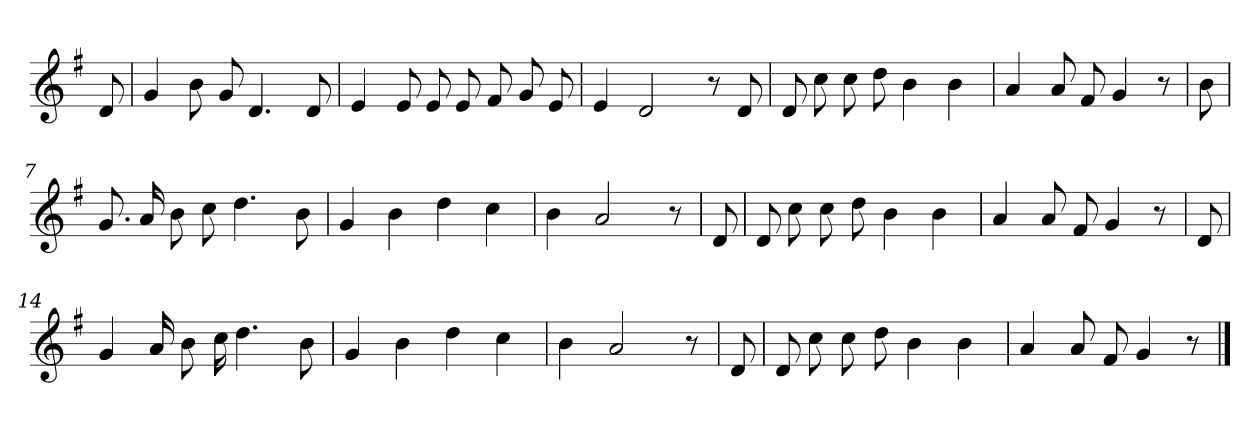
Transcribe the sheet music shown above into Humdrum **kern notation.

**kern
*part1
*staff1
*clefG2
*k[f#]
*G:
=
8d
=1
4g
8b
8g
4.d
8d
=2
4e
8e
8e
8e
8f#
8g
8e
=3
4e
2d
8r
8d
=4
8d
8cc
8cc
8dd
4b
4b
=5
4a
8a
8f#
4g
8r
=6
8b
=7
8.g
16a
8b
8cc
4.dd
8b
=8
4g
4b
4dd
4cc
=9
4b
2a
8r
=10
8d
=11
8d
8cc
8cc
8dd
4b
4b
=12
4a
8a
8f#
4g
8r
=13
8d
=14
4g
16a
8b
16cc
4.dd
8b
=15
4g
4b
4dd
4cc
=16
4b
2a
8r
=17
8d
=18
8d
8cc
8cc
8dd
4b
4b
=19
4a
8a
8f#
4g
8r
==
*-
